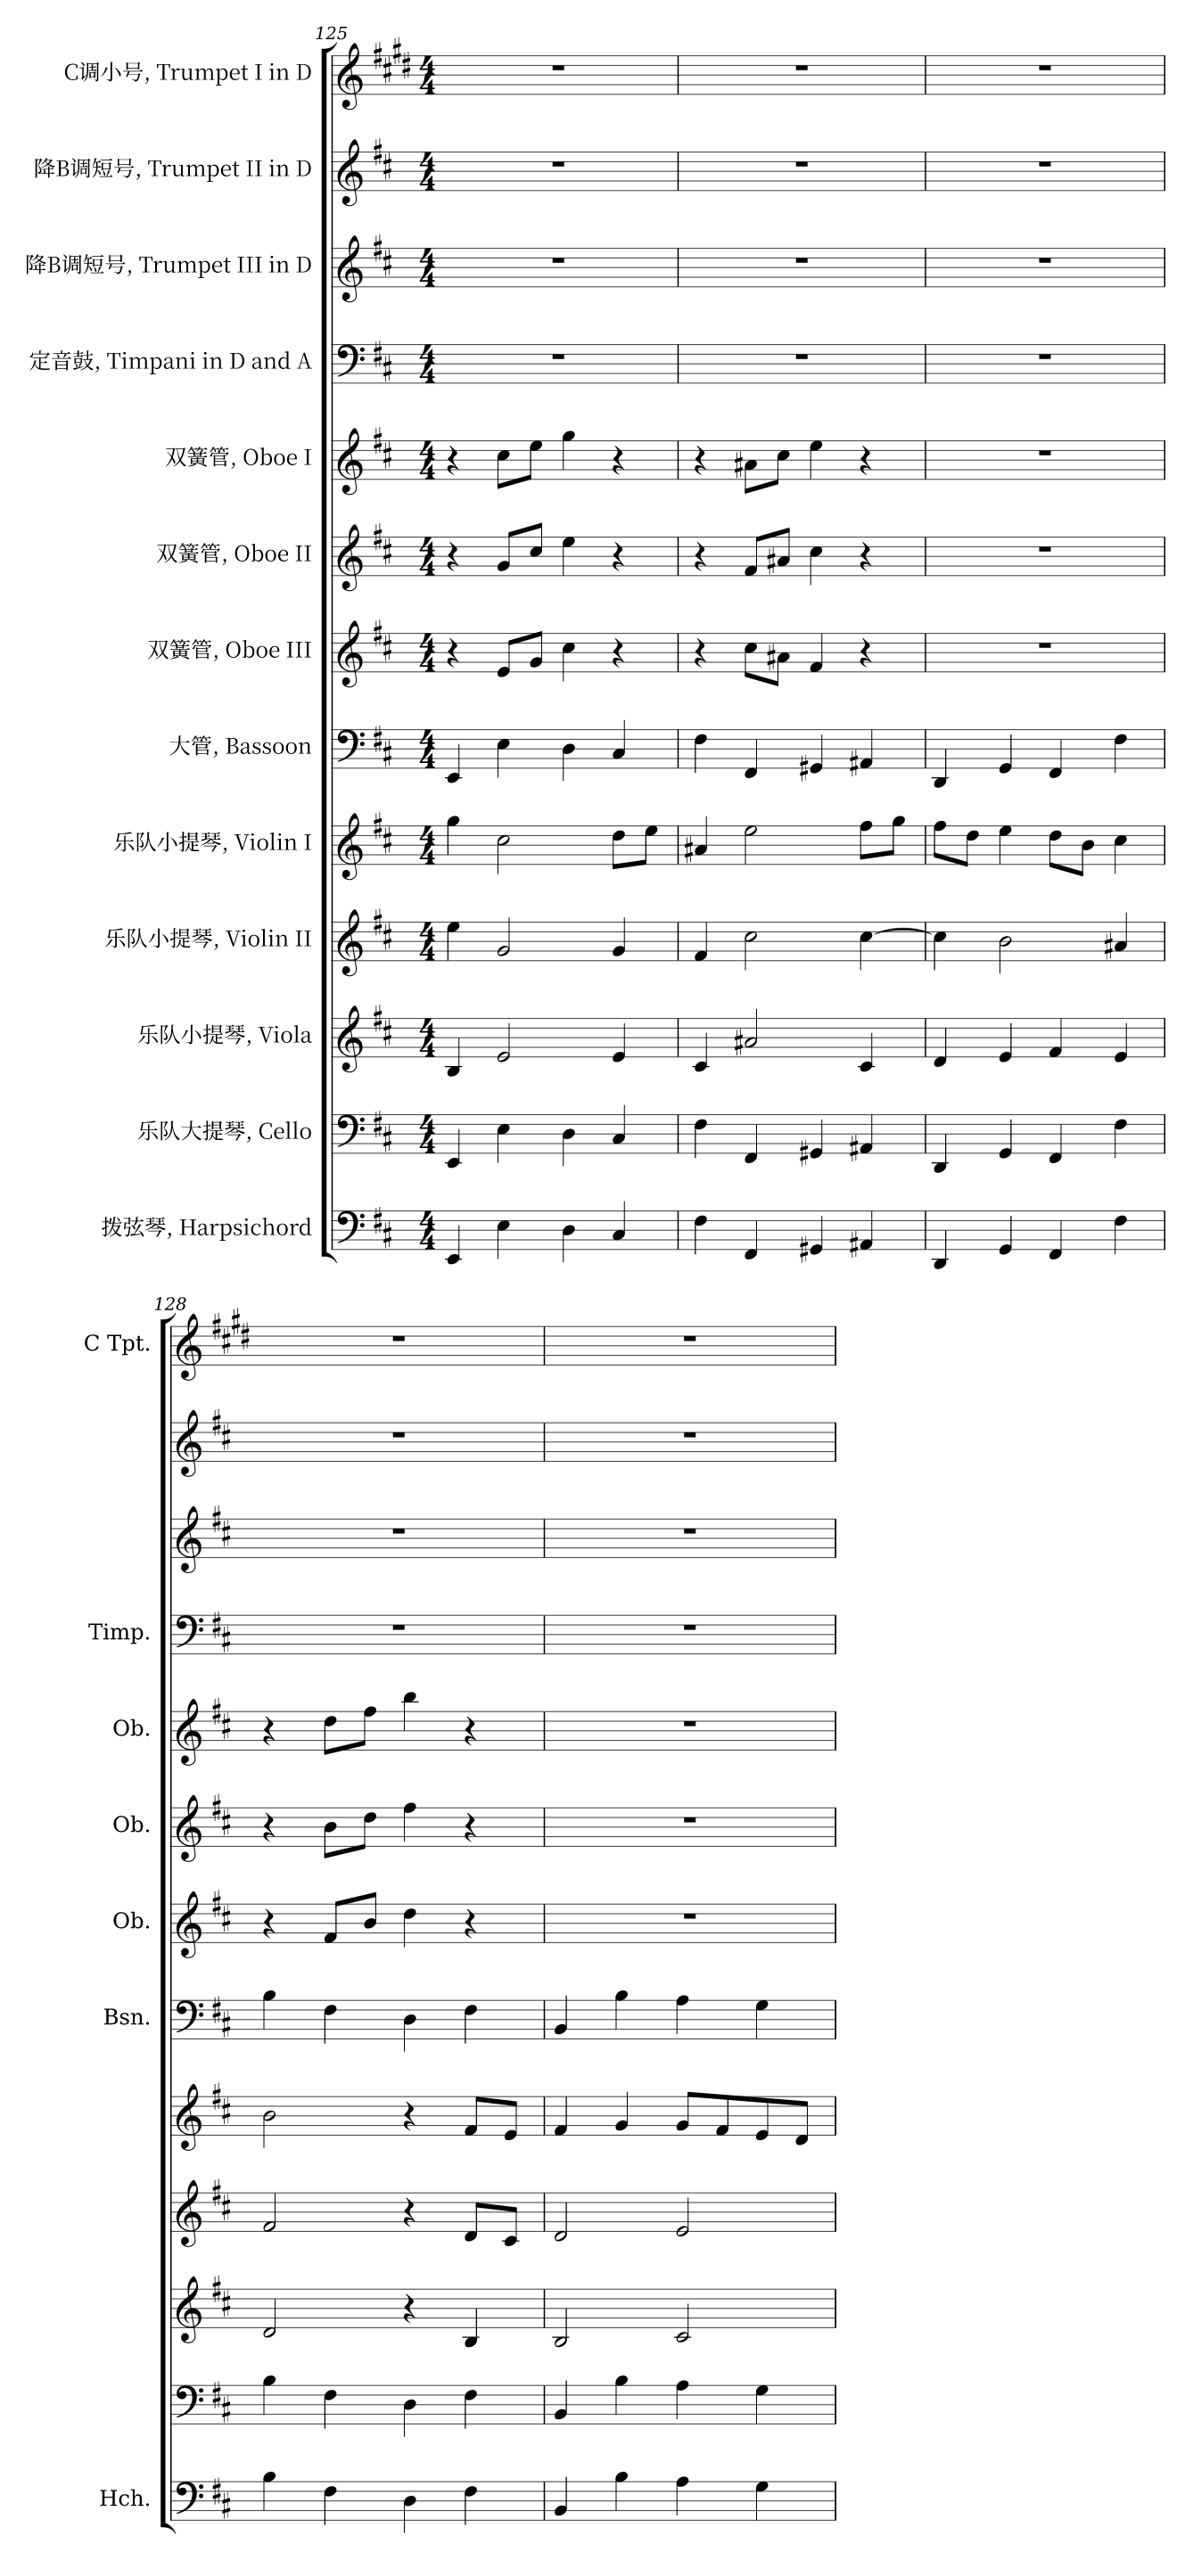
**kern	**kern	**kern	**kern	**kern	**kern	**kern	**kern	**kern	**kern	**kern	**kern	**kern
*part13	*part12	*part11	*part10	*part9	*part8	*part7	*part6	*part5	*part4	*part3	*part2	*part1
*staff13	*staff12	*staff11	*staff10	*staff9	*staff8	*staff7	*staff6	*staff5	*staff4	*staff3	*staff2	*staff1
*I"拨弦琴, Harpsichord	*I"乐队大提琴, Cello	*I"乐队小提琴, Viola	*I"乐队小提琴, Violin II	*I"乐队小提琴, Violin I	*I"大管, Bassoon	*I"双簧管, Oboe III	*I"双簧管, Oboe II	*I"双簧管, Oboe I	*I"定音鼓, Timpani in D and A	*I"降B调短号, Trumpet III in D	*I"降B调短号, Trumpet II in D	*I"C调小号, Trumpet I in D
*I'Hch.	*	*	*	*	*I'Bsn.	*I'Ob.	*I'Ob.	*I'Ob.	*I'Timp.	*	*	*I'C Tpt.
*clefF4	*clefF4	*clefG2	*clefG2	*clefG2	*clefF4	*clefG2	*clefG2	*clefG2	*clefF4	*clefG2	*clefG2	*clefG2
*	*	*	*	*	*	*	*	*	*	*ITrd1c2	*ITrd1c2	*ITrd1c2
*k[f#c#]	*k[f#c#]	*k[f#c#]	*k[f#c#]	*k[f#c#]	*k[f#c#]	*k[f#c#]	*k[f#c#]	*k[f#c#]	*k[f#c#]	*k[]	*k[]	*k[f#c#]
*M4/4	*M4/4	*M4/4	*M4/4	*M4/4	*M4/4	*M4/4	*M4/4	*M4/4	*M4/4	*M4/4	*M4/4	*M4/4
=125	=125	=125	=125	=125	=125	=125	=125	=125	=125	=125	=125	=125
4EE/	4EE/	4B/	4ee\	4gg\	4EE/	4r	4r	4r	1r	1r	1r	1r
4E\	4E\	2e/	2g/	2cc#\	4E\	8e/L	8g/L	8cc#\L	.	.	.	.
.	.	.	.	.	.	8g/J	8cc#/J	8ee\J	.	.	.	.
4D\	4D\	.	.	.	4D\	4cc#\	4ee\	4gg\	.	.	.	.
4C#/	4C#/	4e/	4g/	8dd\L	4C#/	4r	4r	4r	.	.	.	.
.	.	.	.	8ee\J	.	.	.	.	.	.	.	.
=126	=126	=126	=126	=126	=126	=126	=126	=126	=126	=126	=126	=126
4F#\	4F#\	4c#/	4f#/	4a#X/	4F#\	4r	4r	4r	1r	1r	1r	1r
4FF#/	4FF#/	2a#X/	2cc#\	2ee\	4FF#/	8cc#\L	8f#/L	8a#X\L	.	.	.	.
.	.	.	.	.	.	8a#X\J	8a#X/J	8cc#\J	.	.	.	.
4GG#X/	4GG#X/	.	.	.	4GG#X/	4f#/	4cc#\	4ee\	.	.	.	.
4AA#X/	4AA#X/	4c#/	[4cc#\	8ff#\L	4AA#X/	4r	4r	4r	.	.	.	.
.	.	.	.	8gg\J	.	.	.	.	.	.	.	.
!!LO:PB:g=z
=127	=127	=127	=127	=127	=127	=127	=127	=127	=127	=127	=127	=127
4DD/	4DD/	4d/	4cc#\]	8ff#\L	4DD/	1r	1r	1r	1r	1r	1r	1r
.	.	.	.	8dd\J	.	.	.	.	.	.	.	.
4GG/	4GG/	4e/	2b\	4ee\	4GG/	.	.	.	.	.	.	.
4FF#/	4FF#/	4f#/	.	8dd\L	4FF#/	.	.	.	.	.	.	.
.	.	.	.	8b\J	.	.	.	.	.	.	.	.
4F#\	4F#\	4e/	4a#X/	4cc#\	4F#\	.	.	.	.	.	.	.
=128	=128	=128	=128	=128	=128	=128	=128	=128	=128	=128	=128	=128
4B\	4B\	2d/	2f#/	2b\	4B\	4r	4r	4r	1r	1r	1r	1r
4F#\	4F#\	.	.	.	4F#\	8f#/L	8b\L	8dd\L	.	.	.	.
.	.	.	.	.	.	8b/J	8dd\J	8ff#\J	.	.	.	.
4D\	4D\	4r	4r	4r	4D\	4dd\	4ff#\	4bb\	.	.	.	.
4F#\	4F#\	4B/	8d/L	8f#/L	4F#\	4r	4r	4r	.	.	.	.
.	.	.	8c#/J	8e/J	.	.	.	.	.	.	.	.
=129	=129	=129	=129	=129	=129	=129	=129	=129	=129	=129	=129	=129
4BB/	4BB/	2B/	2d/	4f#/	4BB/	1r	1r	1r	1r	1r	1r	1r
4B\	4B\	.	.	4g/	4B\	.	.	.	.	.	.	.
4A\	4A\	2c#/	2e/	8g/L	4A\	.	.	.	.	.	.	.
.	.	.	.	8f#/	.	.	.	.	.	.	.	.
4G\	4G\	.	.	8e/	4G\	.	.	.	.	.	.	.
.	.	.	.	8d/J	.	.	.	.	.	.	.	.
=	=	=	=	=	=	=	=	=	=	=	=	=
*-	*-	*-	*-	*-	*-	*-	*-	*-	*-	*-	*-	*-
